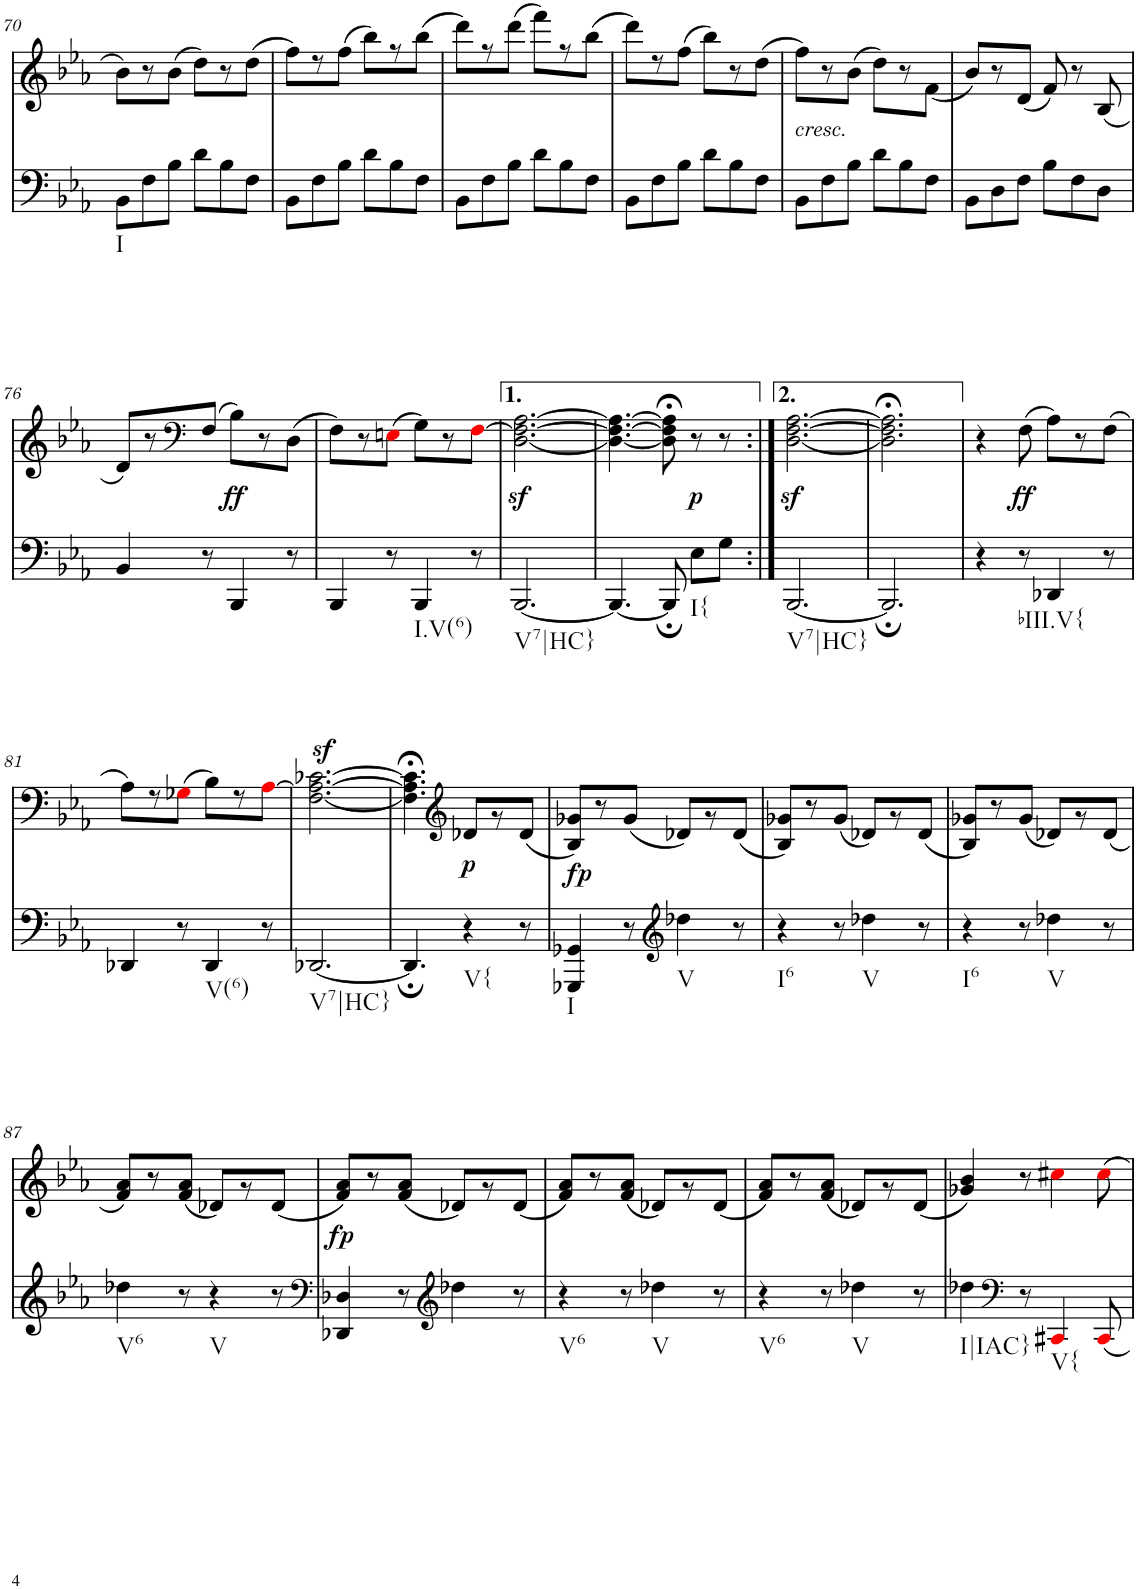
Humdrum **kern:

**kern	**dynam	**kern	**text	**dynam
*part2	*part2	*part1	*part1	*part1
*staff2	*staff2	*staff1	*staff1	*staff1
*I"piano	*	*I"piano	*	*
*I'Pno	*	*I'Pno	*	*
!!LO:PB:g=z
*clefF4	*	*clefG2	*	*
*k[b-e-a-]	*	*k[b-e-a-]	*	*
*E-:	*	*E-:	*	*
*M6/8	*	*M6/8	*	*
=70	=70	=70	=70	=70
!LO:TX:b:t=I	!	!	!	!
8BB-\L	.	8b-\L	.	.
8F\	.	8r	.	.
8B-\J	.	(8b-\J	.	.
8d\L	.	8dd\L)	.	.
8B-\	.	8r	.	.
8F\J	.	(8dd\J	.	.
=71	=71	=71	=71	=71
8BB-\L	.	8ff\L)	.	.
8F\	.	8r	.	.
8B-\J	.	(8ff\J	.	.
8d\L	.	8bb-\L)	.	.
8B-\	.	8r	.	.
8F\J	.	(8bb-\J	.	.
=72	=72	=72	=72	=72
8BB-\L	.	8ddd\L)	.	.
8F\	.	8r	.	.
8B-\J	.	(8ddd\J	.	.
8d\L	.	8fff\L)	.	.
8B-\	.	8r	.	.
8F\J	.	(8bb-\J	.	.
=73	=73	=73	=73	=73
8BB-\L	.	8ddd\L)	.	.
8F\	.	8r	.	.
8B-\J	.	(8ff\J	.	.
8d\L	.	8bb-\L)	.	.
8B-\	.	8r	.	.
8F\J	.	(8dd\J	.	.
=74	=74	=74	=74	=74
!	!	!LO:TX:b:i:t=cresc.	!	!
!	!	!	!LO:LY:b	!
8BB-\L	.	8ff\L)	<	.
8F\	.	8r	.	.
8B-\J	.	(8b-\J	.	.
8d\L	.	8dd\L)	.	.
8B-\	.	8r	.	.
8F\J	.	(<8f\J	.	.
=75	=75	=75	=75	=75
8BB-\L	.	8b-/L)	.	.
8D\	.	8r	.	.
8F\J	.	(8d/J	.	.
8B-\L	.	8f/)	.	.
8F\	.	8r	.	.
8D\J	.	(8B-/	.	.
!!LO:LB:g=z
=76	=76	=76	=76	=76
4BB-/	.	8d/L)	.	.
.	.	8r	.	.
*	*	*clefF4	*	*
8r	.	(8F/J	.	.
!	!	!	!LO:LY:b	!LO:DY:b
4BBB-/	.	8B-\L)	ff	ff
.	.	8r	.	.
8r	.	(8D\J	.	.
=77	=77	=77	=77	=77
4BBB-/	.	8F\L)	.	.
.	.	8r	.	.
8r	.	(8Eni\J	.	.
!LO:TX:b:t=I.V(6)	!	!	!	!
4BBB-/	.	8G\L)	.	.
.	.	8r	.	.
8r	.	[8Fi\J	.	.
=78	=78	=78	=78	=78
!LO:TX:b:t=V7|HC}	!	!	!	!
[2.BBB-/	.	[2.D\z< 2.F\_z< [2.A-\z<	.	.
=79	=79	=79	=79	=79
4.BBB-/_	.	4.D\_ 4.F\_ 4.A-\_	.	.
8BBB-;/]	.	8D\];< 8F\];< 8A-\];<	.	.
!LO:TX:b:t=I{	!	!	!	!
!	!	!	!LO:LY:b	!LO:DY:b
8E-\L	.	8r	p	p
8G\J	.	8r	.	.
=79X1:|!	=79X1:|!	=79X1:|!	=79X1:|!	=79X1:|!
!LO:TX:b:t=V7|HC}	!	!	!	!
[2.BBB-/	.	[2.D\z< [2.F\z< [2.A-\z<	.	.
=79X2	=79X2	=79X2	=79X2	=79X2
2.BBB-;/]	.	2.D\];< 2.F\];< 2.A-\];<	.	.
=80	=80	=80	=80	=80
4r	.	4r	.	.
!LO:TX:b:t=bIII.V{	!	!	!	!
!	!	!	!LO:LY:b	!LO:DY:b
8r	.	(8F\	ff	ff
4DD-X/	.	8A-\L)	.	.
.	.	8r	.	.
8r	.	(8F\J	.	.
!!LO:LB:g=z
=81	=81	=81	=81	=81
4DD-X/	.	8A-\L)	.	.
.	.	8r	.	.
8r	.	(8G-Xi\J	.	.
!LO:TX:b:t=V(6)	!	!	!	!
4DD-/	.	8B-\L)	.	.
.	.	8r	.	.
8r	.	[8A-i\J	.	.
=82	=82	=82	=82	=82
!LO:TX:b:t=V7|HC}	!	!	!	!
[2.DD-X/	.	[2.F\z> 2.A-\_z> [2.c-X\z>	.	.
=83	=83	=83	=83	=83
4.DD-;/]	.	4.F\];< 4.A-\];< 4.c-\];<	.	.
*	*	*clefG2	*	*
!LO:TX:b:t=V{	!	!	!	!
!	!	!	!LO:LY:b	!LO:DY:b
4r	.	8d-X/L	p	p
.	.	8r	.	.
8r	.	(8d-/J	.	.
=84	=84	=84	=84	=84
!LO:TX:b:t=I	!	!	!	!
!	!LO:DY:a	!	!	!
4GGG-X/ 4GG-X/	fp	8B-/ 8g-X/L)	.	.
.	.	8r	.	.
8r	.	(8g-/J	.	.
*clefG2	*	*	*	*
!LO:TX:b:t=V	!	!	!	!
4dd-X\	.	8d-X/L)	.	.
.	.	8r	.	.
8r	.	(8d-/J	.	.
=85	=85	=85	=85	=85
!LO:TX:b:t=I6	!	!	!	!
4r	.	8B-/ 8g-X/L)	.	.
.	.	8r	.	.
8r	.	(8g-/J	.	.
!LO:TX:b:t=V	!	!	!	!
4dd-X\	.	8d-X/L)	.	.
.	.	8r	.	.
8r	.	(8d-/J	.	.
=86	=86	=86	=86	=86
!LO:TX:b:t=I6	!	!	!	!
4r	.	8B-/ 8g-X/L)	.	.
.	.	8r	.	.
8r	.	(8g-/J	.	.
!LO:TX:b:t=V	!	!	!	!
4dd-X\	.	8d-X/L)	.	.
.	.	8r	.	.
8r	.	(8d-/J	.	.
!!LO:LB:g=z
=87	=87	=87	=87	=87
!LO:TX:b:t=V6	!	!	!	!
4dd-X\	.	8f/ 8a-/L)	.	.
.	.	8r	.	.
8r	.	(8f/ 8a-/J	.	.
!LO:TX:b:t=V	!	!	!	!
4r	.	8d-X/L)	.	.
.	.	8r	.	.
8r	.	(8d-/J	.	.
=88	=88	=88	=88	=88
*clefF4	*	*	*	*
!	!	!	!	!LO:DY:b
4DD-X/ 4D-X/	.	8f/ 8a-/L)	.	fp
.	.	8r	.	.
8r	.	(8f/ 8a-/J	.	.
*clefG2	*	*	*	*
4dd-X\	.	8d-X/L)	.	.
.	.	8r	.	.
8r	.	(8d-/J	.	.
=89	=89	=89	=89	=89
!LO:TX:b:t=V6	!	!	!	!
4r	.	8f/ 8a-/L)	.	.
.	.	8r	.	.
8r	.	(8f/ 8a-/J	.	.
!LO:TX:b:t=V	!	!	!	!
4dd-X\	.	8d-X/L)	.	.
.	.	8r	.	.
8r	.	(8d-/J	.	.
=90	=90	=90	=90	=90
!LO:TX:b:t=V6	!	!	!	!
4r	.	8f/ 8a-/L)	.	.
.	.	8r	.	.
8r	.	(8f/ 8a-/J	.	.
!LO:TX:b:t=V	!	!	!	!
4dd-X\	.	8d-X/L)	.	.
.	.	8r	.	.
8r	.	(8d-/J	.	.
=91	=91	=91	=91	=91
!LO:TX:b:t=I|IAC}	!	!	!	!
4dd-X\	.	4g-X/ 4b-/)	.	.
*clefF4	*	*	*	*
8r	.	8r	.	.
!LO:TX:b:t=V{	!	!	!	!
!	!	!	!LO:LY:b	!
4CC#Xi/	.	4cc#Xi\	ff	.
8CC#i/	.	8cc#i\	.	.
=	=	=	=	=
*-	*-	*-	*-	*-
